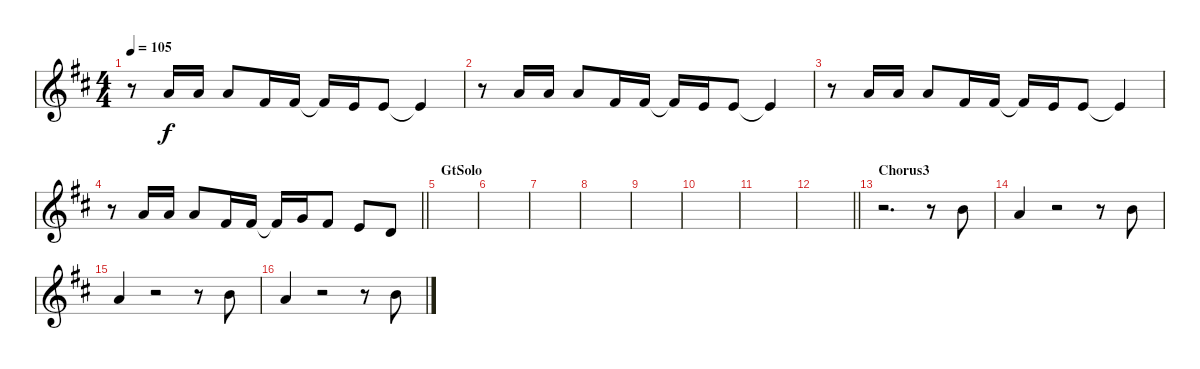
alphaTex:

\track "" {instrument flute}
\staff {score}
\tuning (E4 B3 G3 D3 A2 E2) {hide}
\ts (4 4)
\tempo 105
\clef g2
\ks d
r.8{dy f} 5.1.16 5.1.16 5.1.8 2.1.16 2.1.16 2.1{t}.16 0.1.16 0.1.8 0.1{t}.4 |
r.8 5.1.16 5.1.16 5.1.8 2.1.16 2.1.16 2.1{t}.16 0.1.16 0.1.8 0.1{t}.4 |
r.8 5.1.16 5.1.16 5.1.8 2.1.16 2.1.16 2.1{t}.16 0.1.16 0.1.8 0.1{t}.4 |
\barLineRight lightlight
r.8 5.1.16 5.1.16 5.1.8 2.1.16 2.1.16 2.1{t}.16 3.1.16 7.2.8 0.1.8 3.2.8 |
\section ("" "GtSolo")
|
|
|
|
|
|
|
\barLineRight lightlight
|
\section ("" "Chorus3")
r.2{d} r.8 7.1.8 |
5.1.4 r.2 r.8 7.1.8 |
5.1.4 r.2 r.8 7.1.8 |
5.1.4 r.2 r.8 7.1.8
